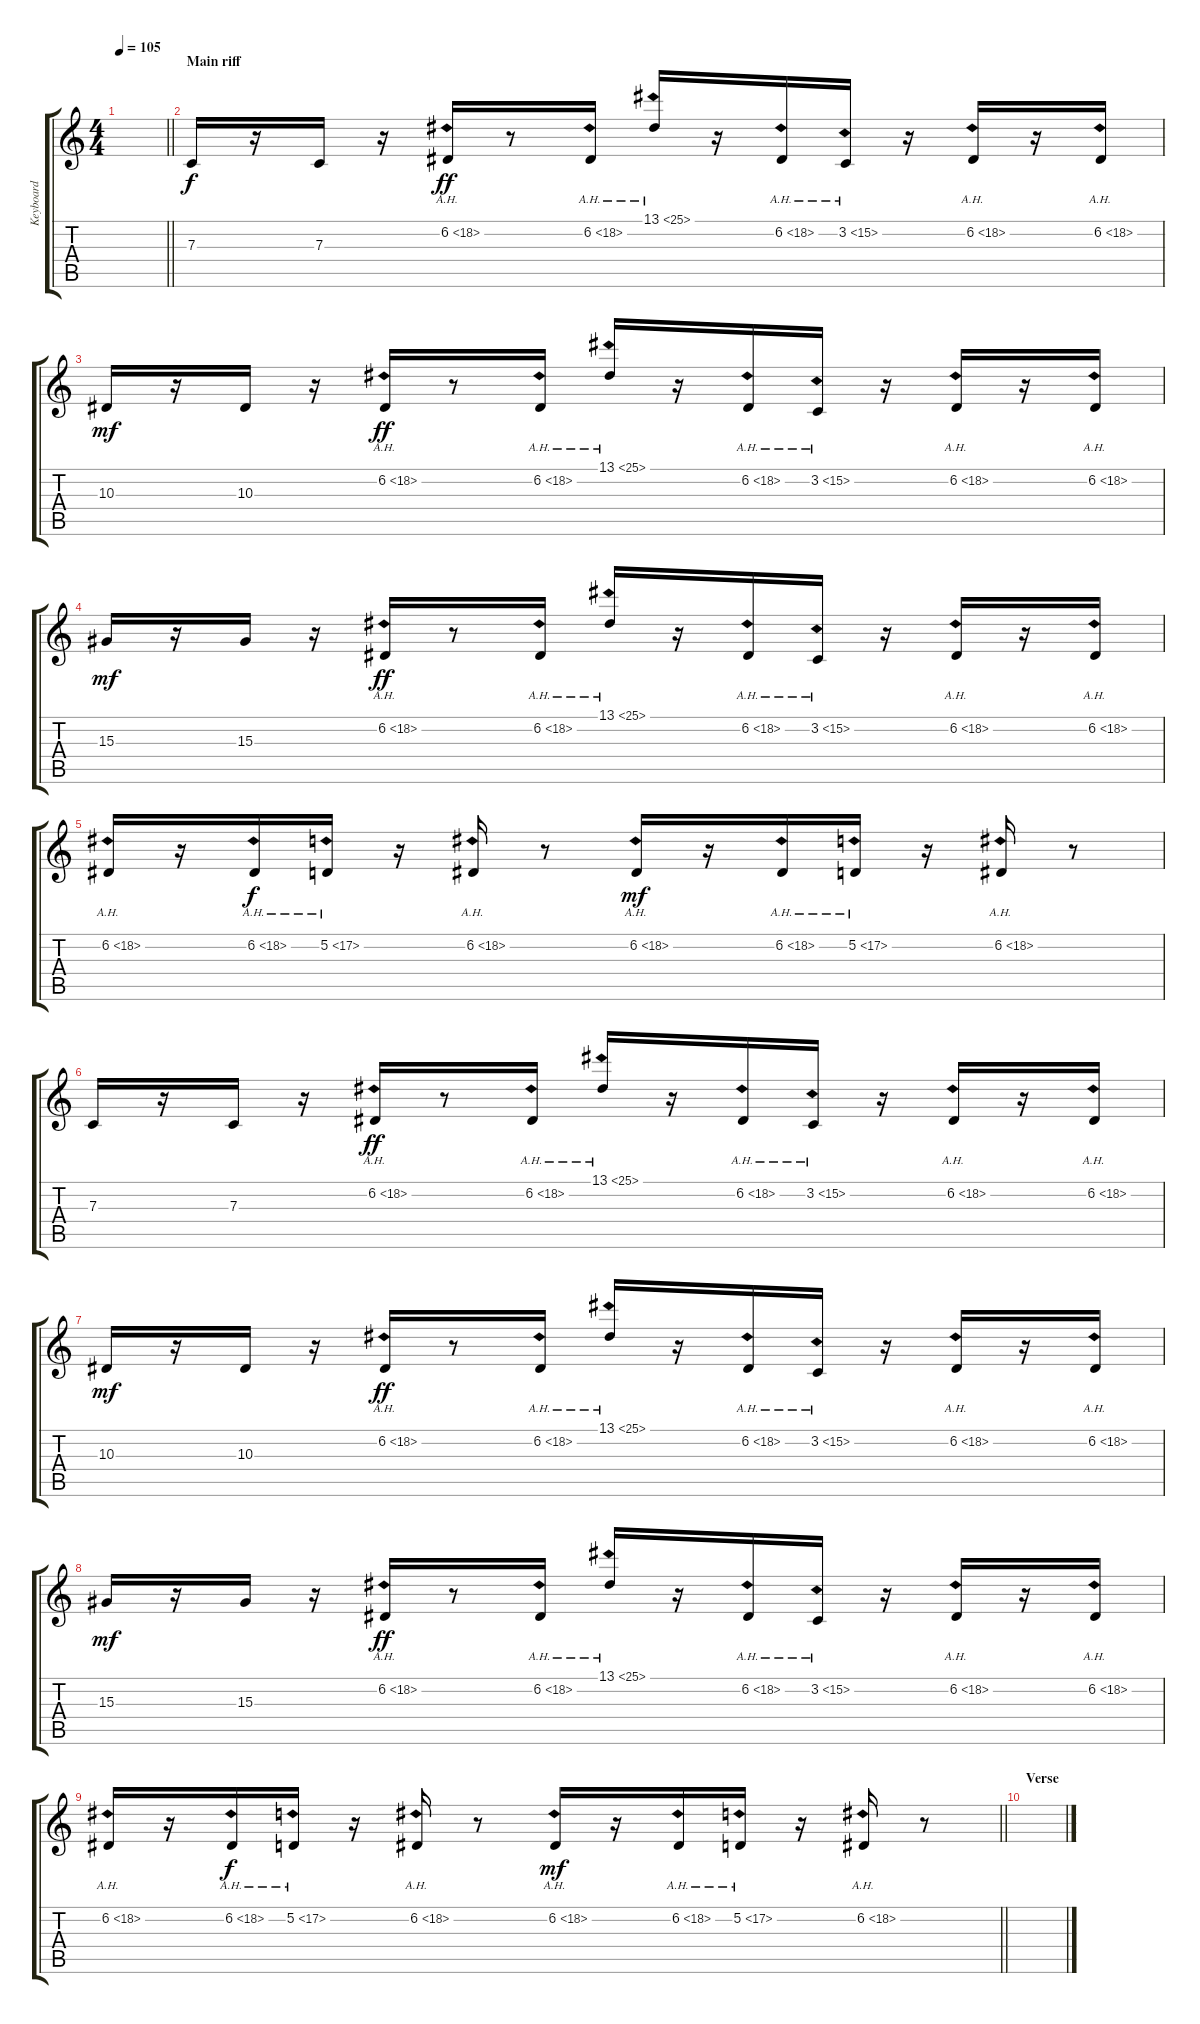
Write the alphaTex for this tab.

\track ("Keyboard" "Keyboard") {instrument electricpiano1}
\staff {score tabs}
\tuning (D4 A3 F3 C3 G2 C2) {hide}
\ts (4 4)
\tempo 105
\clef g2
\barLineRight lightlight
\ks c
|
\section ("" "Main riff")
7.3.16 r.16 7.3.16 r.16 6.2{ah 12}.16{dy ff} r.8 6.2{ah 12}.16 13.1{ah 12}.16 r.16 6.2{ah 12}.16 3.2{ah 12}.16 r.16 6.2{ah 12}.16 r.16 6.2{ah 12}.16 |
10.3.16{dy mf} r.16 10.3.16 r.16 6.2{ah 12}.16{dy ff} r.8 6.2{ah 12}.16 13.1{ah 12}.16 r.16 6.2{ah 12}.16 3.2{ah 12}.16 r.16 6.2{ah 12}.16 r.16 6.2{ah 12}.16 |
15.3.16{dy mf} r.16 15.3.16 r.16 6.2{ah 12}.16{dy ff} r.8 6.2{ah 12}.16 13.1{ah 12}.16 r.16 6.2{ah 12}.16 3.2{ah 12}.16 r.16 6.2{ah 12}.16 r.16 6.2{ah 12}.16 |
6.2{ah 12}.16 r.16 6.2{ah 12}.16{dy f} 5.2{ah 12}.16 r.16 6.2{ah 12}.16 r.8 6.2{ah 12}.16{dy mf} r.16 6.2{ah 12}.16 5.2{ah 12}.16 r.16 6.2{ah 12}.16 r.8 |
7.3.16 r.16 7.3.16 r.16 6.2{ah 12}.16{dy ff} r.8 6.2{ah 12}.16 13.1{ah 12}.16 r.16 6.2{ah 12}.16 3.2{ah 12}.16 r.16 6.2{ah 12}.16 r.16 6.2{ah 12}.16 |
10.3.16{dy mf} r.16 10.3.16 r.16 6.2{ah 12}.16{dy ff} r.8 6.2{ah 12}.16 13.1{ah 12}.16 r.16 6.2{ah 12}.16 3.2{ah 12}.16 r.16 6.2{ah 12}.16 r.16 6.2{ah 12}.16 |
15.3.16{dy mf} r.16 15.3.16 r.16 6.2{ah 12}.16{dy ff} r.8 6.2{ah 12}.16 13.1{ah 12}.16 r.16 6.2{ah 12}.16 3.2{ah 12}.16 r.16 6.2{ah 12}.16 r.16 6.2{ah 12}.16 |
\barLineRight lightlight
6.2{ah 12}.16 r.16 6.2{ah 12}.16{dy f} 5.2{ah 12}.16 r.16 6.2{ah 12}.16 r.8 6.2{ah 12}.16{dy mf} r.16 6.2{ah 12}.16 5.2{ah 12}.16 r.16 6.2{ah 12}.16 r.8 |
\section ("" "Verse")
